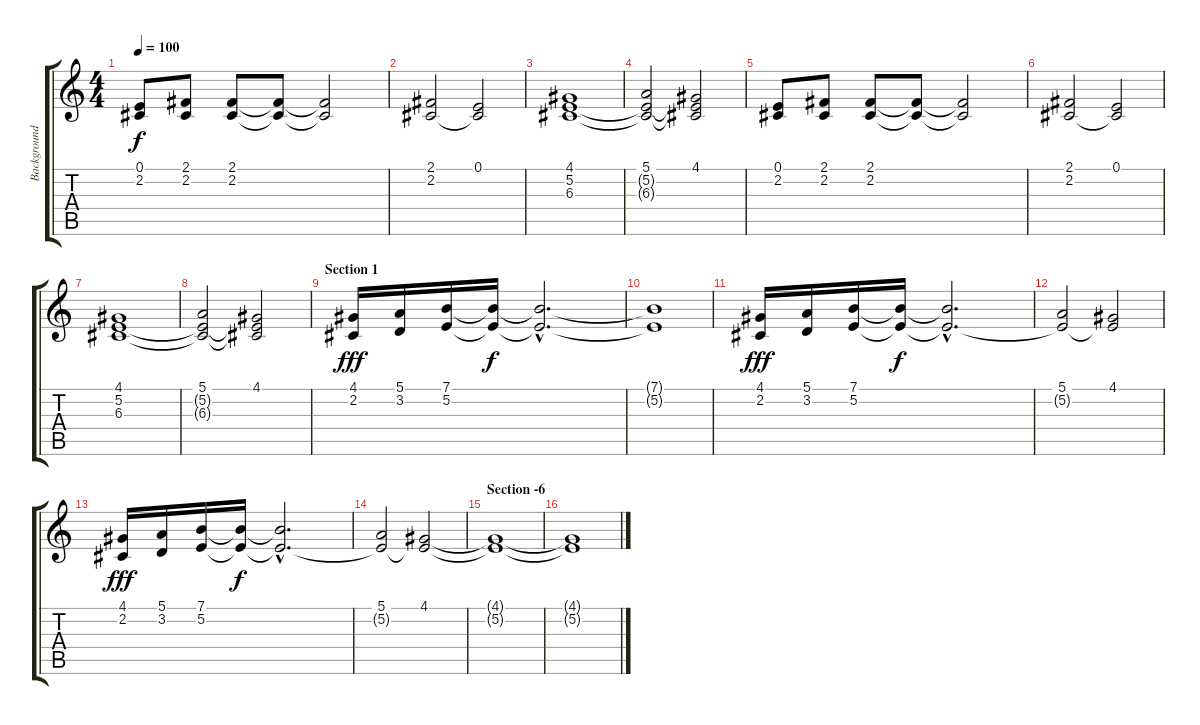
\track ("Background Vocals" "Background") {instrument choiraahs}
\staff {score tabs}
\tuning (E4 B3 G3 D3 A2 E2) {hide}
\ts (4 4)
\tempo 100
\clef g2
\ks c
(0.1 2.2).8{dy f} (2.1 2.2).8 (2.1 2.2).8 (2.1{t} 2.2{t}).8 (2.1{t} 2.2{t}).2 |
(2.1 2.2).2 (0.1 2.2{t}).2 |
(4.1 5.2 6.3).1 |
(5.1 5.2{t} 6.3{t}).2 (4.1 5.2{t} 6.3{t}).2 |
(0.1 2.2).8 (2.1 2.2).8 (2.1 2.2).8 (2.1{t} 2.2{t}).8 (2.1{t} 2.2{t}).2 |
(2.1 2.2).2 (0.1 2.2{t}).2 |
(4.1 5.2 6.3).1 |
(5.1 5.2{t} 6.3{t}).2 (4.1 5.2{t} 6.3{t}).2 |
\section ("" "Section 1")
(4.1 2.2).16{dy fff volume 16} (5.1 3.2).16 (7.1 5.2).16 (7.1{t} 5.2{t}).16{dy f} (7.1{hac t} 5.2{hac t}).2{d} |
(7.1{t} 5.2{t}).1 |
(4.1 2.2).16{dy fff volume 16} (5.1 3.2).16 (7.1 5.2).16 (7.1{t} 5.2{t}).16{dy f} (7.1{hac t} 5.2{hac t}).2{d} |
(5.1 5.2{t}).2 (4.1 5.2{t}).2 |
(4.1 2.2).16{dy fff volume 16} (5.1 3.2).16 (7.1 5.2).16 (7.1{t} 5.2{t}).16{dy f} (7.1{hac t} 5.2{hac t}).2{d} |
(5.1 5.2{t}).2 (4.1 5.2{t}).2 |
\section ("" "Section -6")
(4.1{t} 5.2{t}).1 |
(4.1{t} 5.2{t}).1
